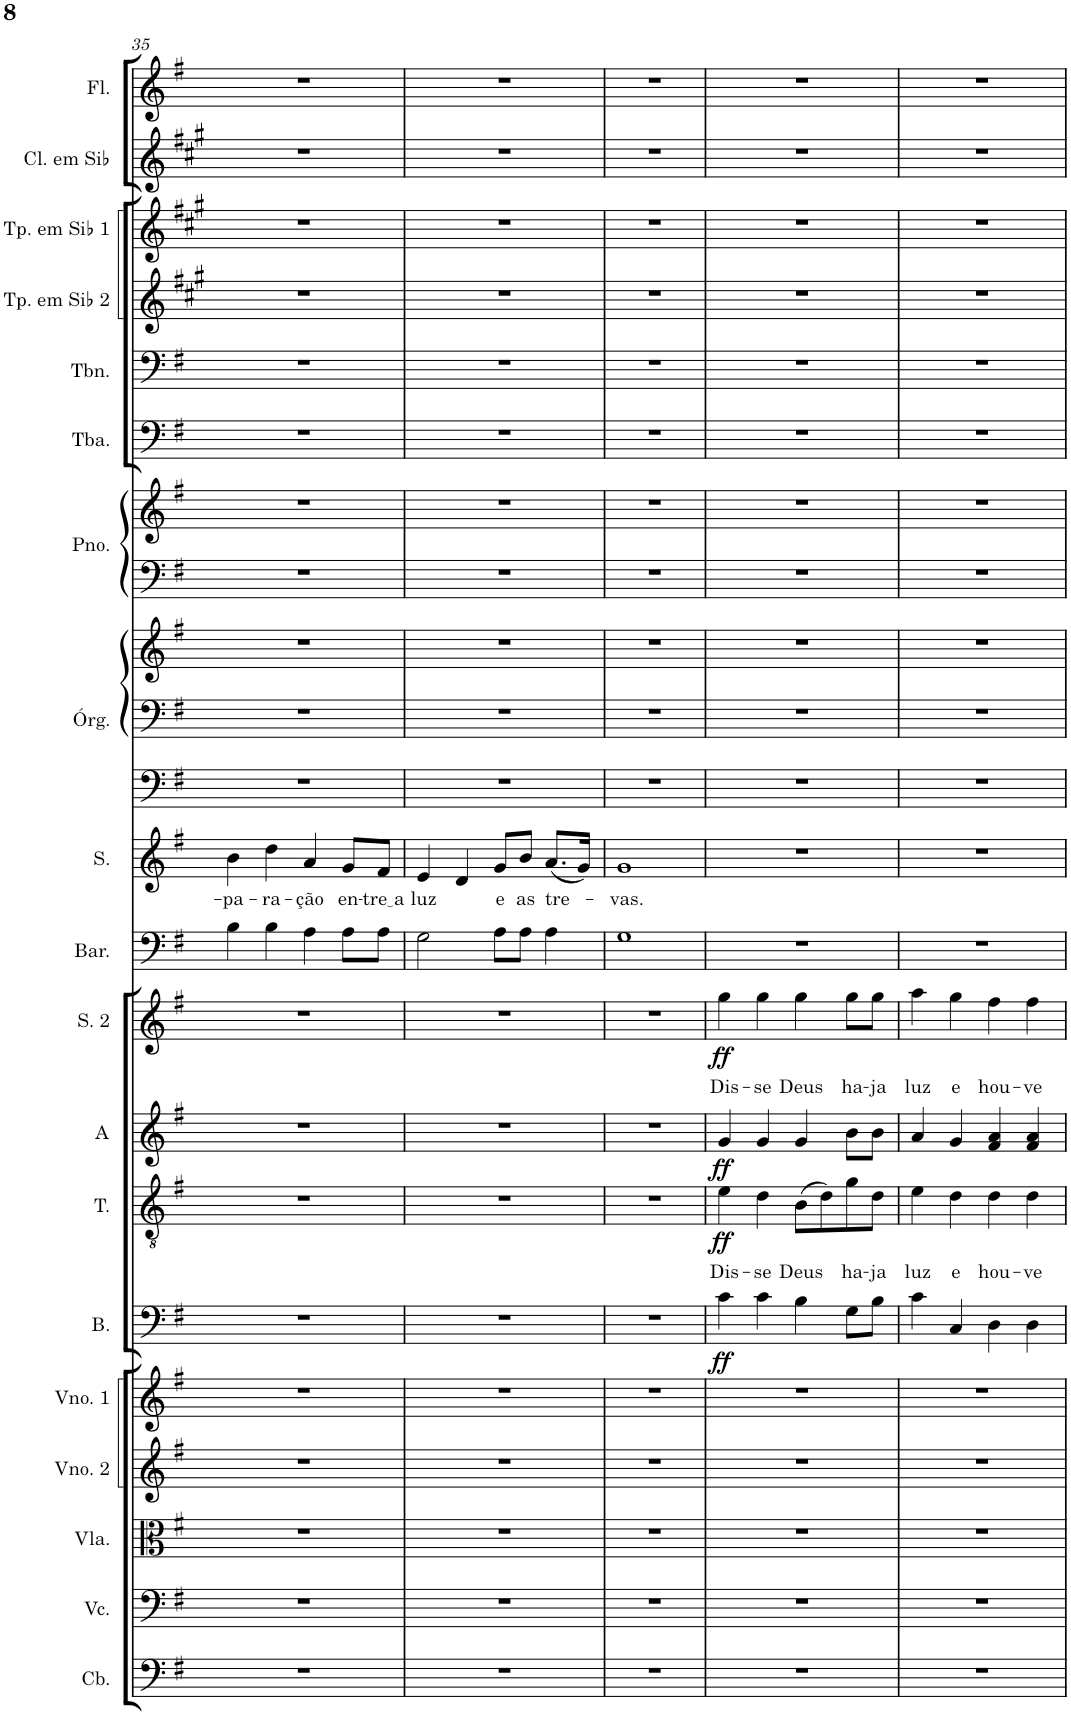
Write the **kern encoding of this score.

**kern	**kern	**kern	**kern	**kern	**kern	**dynam	**kern	**text	**dynam	**kern	**dynam	**kern	**text	**dynam	**kern	**kern	**text	**kern	**kern	**kern	**kern	**kern	**kern	**kern	**kern	**kern	**kern	**kern
*part19	*part18	*part17	*part16	*part15	*part14	*part14	*part13	*part13	*part13	*part12	*part12	*part11	*part11	*part11	*part10	*part9	*part9	*part8	*part8	*part8	*part7	*part7	*part6	*part5	*part4	*part3	*part2	*part1
*staff22	*staff21	*staff20	*staff19	*staff18	*staff17	*staff17	*staff16	*staff16	*staff16	*staff15	*staff15	*staff14	*staff14	*staff14	*staff13	*staff12	*staff12	*staff11	*staff10	*staff9	*staff8	*staff7	*staff6	*staff5	*staff4	*staff3	*staff2	*staff1
*I"Contrabaixo	*I"Violoncelo	*I"Viola	*I"Violino 2	*I"Violino 1	*I"Baixo	*	*I"Tenor	*	*	*I"Alto	*	*I"Soprano 2	*	*	*I"Barítono	*I"Soprano	*	*I"Órgão	*	*	*I"Piano	*	*I"Tuba	*I"Trombone	*I"Trompete em Sib 2	*I"Trompete em Sib 1	*I"Clarinete em Sib	*I"Flauta Transversal
*I'Cb.	*I'Vc.	*I'Vla.	*I'Vno. 2	*I'Vno. 1	*I'B.	*	*I'T.	*	*	*I'A	*	*I'S. 2	*	*	*I'Bar.	*I'S.	*	*I'Órg.	*	*	*I'Pno.	*	*I'Tba.	*I'Tbn.	*I'Tp. em Sib 2	*I'Tp. em Sib 1	*I'Cl. em Sib	*I'Fl.
!!LO:PB:g=z
*clefF4	*clefF4	*clefC3	*clefG2	*clefG2	*clefF4	*	*clefGv2	*	*	*clefG2	*	*clefG2	*	*	*clefF4	*clefG2	*	*clefF4	*clefF4	*clefG2	*clefF4	*clefG2	*clefF4	*clefF4	*clefG2	*clefG2	*clefG2	*clefG2
*Trd7c12	*	*	*	*	*	*	*	*	*	*	*	*	*	*	*	*	*	*	*	*	*	*	*	*	*Trd1c2	*Trd1c2	*Trd1c2	*
*k[f#]	*k[f#]	*k[f#]	*k[f#]	*k[f#]	*k[f#]	*	*k[f#]	*	*	*k[f#]	*	*k[f#]	*	*	*k[f#]	*k[f#]	*	*k[f#]	*k[f#]	*k[f#]	*k[f#]	*k[f#]	*k[f#]	*k[f#]	*k[f#c#g#]	*k[f#c#g#]	*k[f#c#g#]	*k[f#]
*M4/4	*M4/4	*M4/4	*M4/4	*M4/4	*M4/4	*	*M4/4	*	*	*M4/4	*	*M4/4	*	*	*M4/4	*M4/4	*	*M4/4	*M4/4	*M4/4	*M4/4	*M4/4	*M4/4	*M4/4	*M4/4	*M4/4	*M4/4	*M4/4
=35	=35	=35	=35	=35	=35	=35	=35	=35	=35	=35	=35	=35	=35	=35	=35	=35	=35	=35	=35	=35	=35	=35	=35	=35	=35	=35	=35	=35
!	!	!	!	!	!	!	!	!	!	!	!	!	!	!	!	!	!LO:LY:b	!	!	!	!	!	!	!	!	!	!	!
1r	1r	1r	1r	1r	1r	.	1r	.	.	1r	.	1r	.	.	4B\	4b\	-pa-	1r	1r	1r	1r	1r	1r	1r	1r	1r	1r	1r
!	!	!	!	!	!	!	!	!	!	!	!	!	!	!	!	!	!LO:LY:b	!	!	!	!	!	!	!	!	!	!	!
.	.	.	.	.	.	.	.	.	.	.	.	.	.	.	4B\	4dd\	-ra-	.	.	.	.	.	.	.	.	.	.	.
!	!	!	!	!	!	!	!	!	!	!	!	!	!	!	!	!	!LO:LY:b	!	!	!	!	!	!	!	!	!	!	!
.	.	.	.	.	.	.	.	.	.	.	.	.	.	.	4A\	4a/	-ção	.	.	.	.	.	.	.	.	.	.	.
!	!	!	!	!	!	!	!	!	!	!	!	!	!	!	!	!	!LO:LY:b	!	!	!	!	!	!	!	!	!	!	!
.	.	.	.	.	.	.	.	.	.	.	.	.	.	.	8A\L	8g/L	en-	.	.	.	.	.	.	.	.	.	.	.
!	!	!	!	!	!	!	!	!	!	!	!	!	!	!	!	!	!LO:LY:b	!	!	!	!	!	!	!	!	!	!	!
.	.	.	.	.	.	.	.	.	.	.	.	.	.	.	8A\J	8f#/J	tre a	.	.	.	.	.	.	.	.	.	.	.
=36	=36	=36	=36	=36	=36	=36	=36	=36	=36	=36	=36	=36	=36	=36	=36	=36	=36	=36	=36	=36	=36	=36	=36	=36	=36	=36	=36	=36
!	!	!	!	!	!	!	!	!	!	!	!	!	!	!	!	!	!LO:LY:b	!	!	!	!	!	!	!	!	!	!	!
1r	1r	1r	1r	1r	1r	.	1r	.	.	1r	.	1r	.	.	2G\	4e/	luz	1r	1r	1r	1r	1r	1r	1r	1r	1r	1r	1r
.	.	.	.	.	.	.	.	.	.	.	.	.	.	.	.	4d/	.	.	.	.	.	.	.	.	.	.	.	.
!	!	!	!	!	!	!	!	!	!	!	!	!	!	!	!	!	!LO:LY:b	!	!	!	!	!	!	!	!	!	!	!
.	.	.	.	.	.	.	.	.	.	.	.	.	.	.	8A\L	8g/L	e	.	.	.	.	.	.	.	.	.	.	.
!	!	!	!	!	!	!	!	!	!	!	!	!	!	!	!	!	!LO:LY:b	!	!	!	!	!	!	!	!	!	!	!
.	.	.	.	.	.	.	.	.	.	.	.	.	.	.	8A\J	8b/J	as	.	.	.	.	.	.	.	.	.	.	.
!	!	!	!	!	!	!	!	!	!	!	!	!	!	!	!	!	!LO:LY:b	!	!	!	!	!	!	!	!	!	!	!
.	.	.	.	.	.	.	.	.	.	.	.	.	.	.	4A\	(8.a/L	tre-	.	.	.	.	.	.	.	.	.	.	.
.	.	.	.	.	.	.	.	.	.	.	.	.	.	.	.	16g/Jk)	.	.	.	.	.	.	.	.	.	.	.	.
=37	=37	=37	=37	=37	=37	=37	=37	=37	=37	=37	=37	=37	=37	=37	=37	=37	=37	=37	=37	=37	=37	=37	=37	=37	=37	=37	=37	=37
!	!	!	!	!	!	!	!	!	!	!	!	!	!	!	!	!	!LO:LY:b	!	!	!	!	!	!	!	!	!	!	!
1r	1r	1r	1r	1r	1r	.	1r	.	.	1r	.	1r	.	.	1G	1g	-vas.	1r	1r	1r	1r	1r	1r	1r	1r	1r	1r	1r
=38	=38	=38	=38	=38	=38	=38	=38	=38	=38	=38	=38	=38	=38	=38	=38	=38	=38	=38	=38	=38	=38	=38	=38	=38	=38	=38	=38	=38
!	!	!	!	!	!	!LO:DY:b	!	!LO:LY:b	!LO:DY:b	!	!LO:DY:b	!	!LO:LY:b	!LO:DY:b	!	!	!	!	!	!	!	!	!	!	!	!	!	!
1r	1r	1r	1r	1r	4c\	ff	4e\	Dis-	ff	4g/	ff	4gg\	Dis-	ff	1r	1r	.	1r	1r	1r	1r	1r	1r	1r	1r	1r	1r	1r
!	!	!	!	!	!	!	!	!LO:LY:b	!	!	!	!	!LO:LY:b	!	!	!	!	!	!	!	!	!	!	!	!	!	!	!
.	.	.	.	.	4c\	.	4d\	-se	.	4g/	.	4gg\	-se	.	.	.	.	.	.	.	.	.	.	.	.	.	.	.
!	!	!	!	!	!	!	!	!LO:LY:b	!	!	!	!	!LO:LY:b	!	!	!	!	!	!	!	!	!	!	!	!	!	!	!
.	.	.	.	.	4B\	.	(8B\L	Deus	.	4g/	.	4gg\	Deus	.	.	.	.	.	.	.	.	.	.	.	.	.	.	.
.	.	.	.	.	.	.	8d\)	.	.	.	.	.	.	.	.	.	.	.	.	.	.	.	.	.	.	.	.	.
!	!	!	!	!	!	!	!	!LO:LY:b	!	!	!	!	!LO:LY:b	!	!	!	!	!	!	!	!	!	!	!	!	!	!	!
.	.	.	.	.	8G\L	.	8g\	ha-	.	8b\L	.	8gg\L	ha-	.	.	.	.	.	.	.	.	.	.	.	.	.	.	.
!	!	!	!	!	!	!	!	!LO:LY:b	!	!	!	!	!LO:LY:b	!	!	!	!	!	!	!	!	!	!	!	!	!	!	!
.	.	.	.	.	8B\J	.	8d\J	-ja	.	8b\J	.	8gg\J	-ja	.	.	.	.	.	.	.	.	.	.	.	.	.	.	.
=39	=39	=39	=39	=39	=39	=39	=39	=39	=39	=39	=39	=39	=39	=39	=39	=39	=39	=39	=39	=39	=39	=39	=39	=39	=39	=39	=39	=39
!	!	!	!	!	!	!	!	!LO:LY:b	!	!	!	!	!LO:LY:b	!	!	!	!	!	!	!	!	!	!	!	!	!	!	!
1r	1r	1r	1r	1r	4c\	.	4e\	luz	.	4a/	.	4aa\	luz	.	1r	1r	.	1r	1r	1r	1r	1r	1r	1r	1r	1r	1r	1r
!	!	!	!	!	!	!	!	!LO:LY:b	!	!	!	!	!LO:LY:b	!	!	!	!	!	!	!	!	!	!	!	!	!	!	!
.	.	.	.	.	4C/	.	4d\	e	.	4g/	.	4gg\	e	.	.	.	.	.	.	.	.	.	.	.	.	.	.	.
!	!	!	!	!	!	!	!	!LO:LY:b	!	!	!	!	!LO:LY:b	!	!	!	!	!	!	!	!	!	!	!	!	!	!	!
.	.	.	.	.	4D\	.	4d\	hou-	.	4f#/ 4a/	.	4ff#\	hou-	.	.	.	.	.	.	.	.	.	.	.	.	.	.	.
!	!	!	!	!	!	!	!	!LO:LY:b	!	!	!	!	!LO:LY:b	!	!	!	!	!	!	!	!	!	!	!	!	!	!	!
.	.	.	.	.	4D\	.	4d\	-ve	.	4f#/ 4a/	.	4ff#\	-ve	.	.	.	.	.	.	.	.	.	.	.	.	.	.	.
=	=	=	=	=	=	=	=	=	=	=	=	=	=	=	=	=	=	=	=	=	=	=	=	=	=	=	=	=
*-	*-	*-	*-	*-	*-	*-	*-	*-	*-	*-	*-	*-	*-	*-	*-	*-	*-	*-	*-	*-	*-	*-	*-	*-	*-	*-	*-	*-
